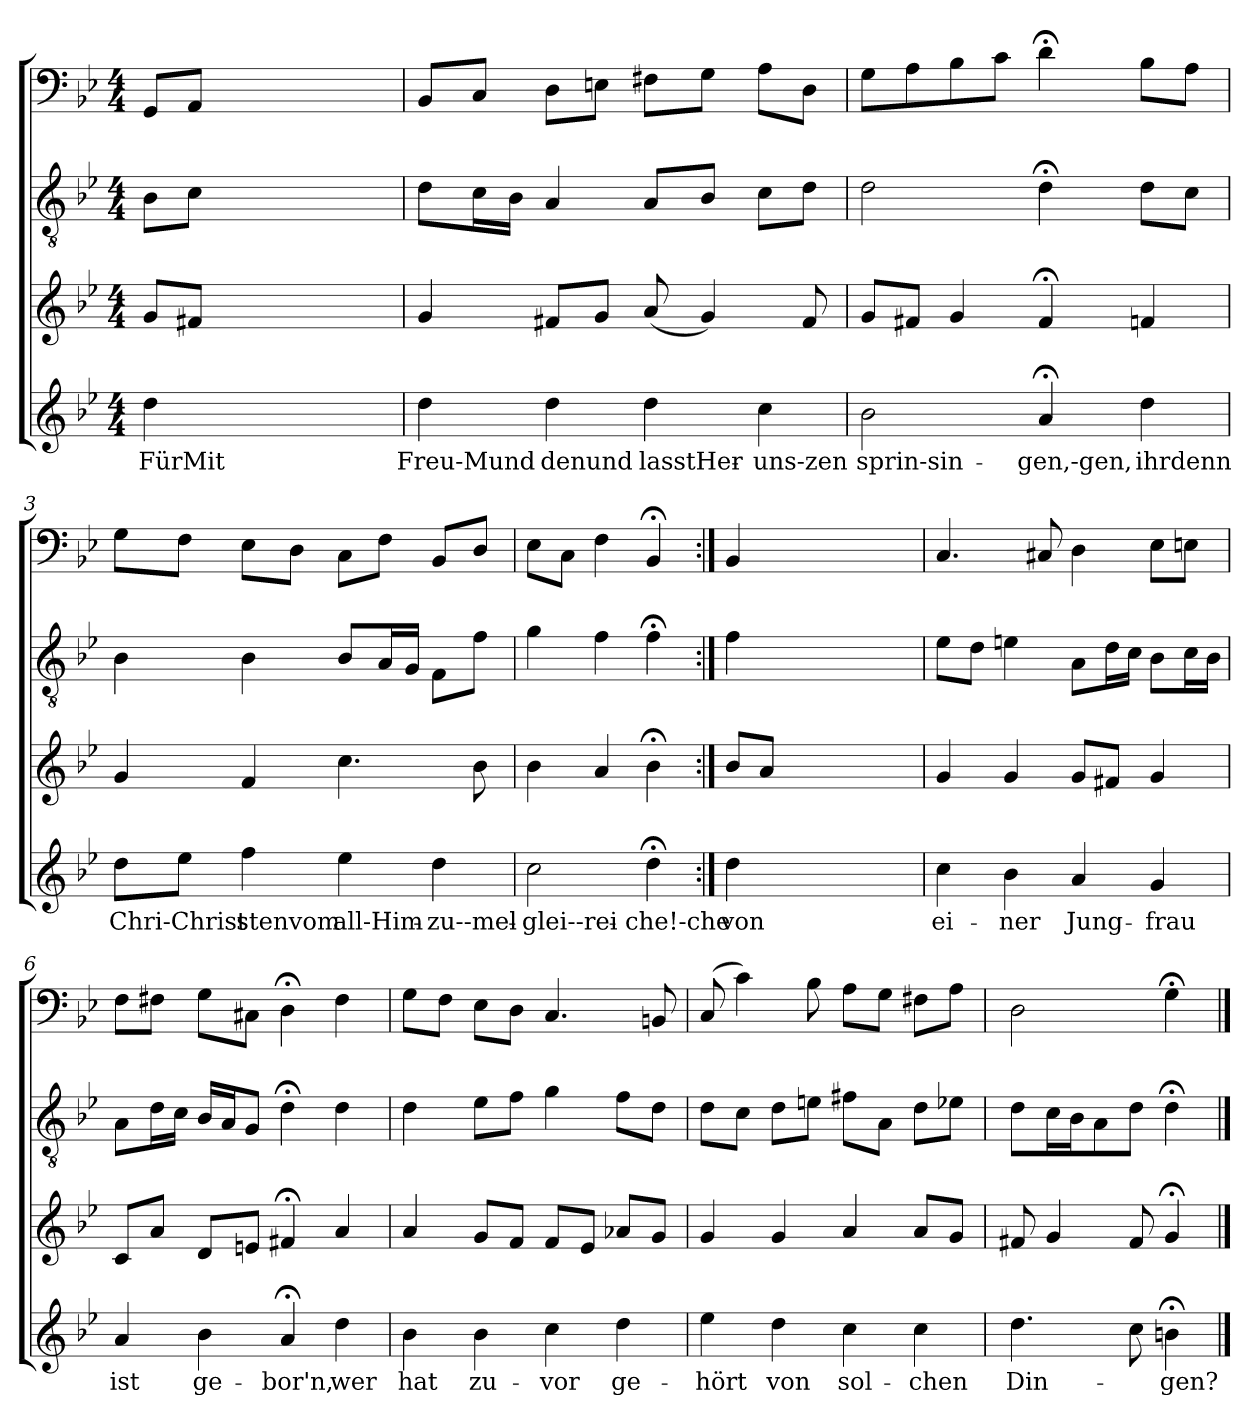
**kern	**text	**kern	**kern	**kern
*part4	*part4	*part3	*part2	*part1
*staff4	*staff4	*staff3	*staff2	*staff1
*clefG2	*	*clefG2	*clefGv2	*clefF4
*k[b-e-]	*	*k[b-e-]	*k[b-e-]	*k[b-e-]
*g:	*	*g:	*g:	*g:
*M4/4	*	*M4/4	*M4/4	*M4/4
=	=	=	=	=
4dd\	FürMit	8g/L	8B-\L	8GG/L
.	.	8f#X/J	8c\J	8AA/J
2ryy	.	2ryy	2ryy	2ryy
4ryy	.	4ryy	4ryy	4ryy
=1	=1	=1	=1	=1
4dd\	Freu-Mund	4g/	8d\L	8BB-/L
.	.	.	16c\L	8C/J
.	.	.	16B-\JJ	.
4dd\	-denund	8f#X/L	4A/	8D\L
.	.	8g/J	.	8En\J
4dd\	lasstHer-	(8a/	8A/L	8F#X\L
.	.	4g/)	8B-/J	8G\J
4cc\	uns-zen	.	8c\L	8A\L
.	.	8f#/	8d\J	8D\J
=2	=2	=2	=2	=2
2b-\	sprin-sin-	8g/L	2d\	8G\L
.	.	8f#X/J	.	8A\
.	.	4g/	.	8B-\
.	.	.	.	8c\J
4a;</	-gen,-gen,	4f#;</	4d;<\	4d;<\
4dd\	ihrdenn	4fn/	8d\L	8B-\L
.	.	.	8c\J	8A\J
=3	=3	=3	=3	=3
8dd\L	Chri-Christ	4g/	4B-\	8G\L
8ee-\J	.	.	.	8F\J
4ff\	-stenvom	4f/	4B-\	8E-\L
.	.	.	.	8D\J
4ee-\	all-Him-	4.cc\	8B-/L	8C\L
.	.	.	16A/L	8F\J
.	.	.	16G/JJ	.
4dd\	-zu--mel-	.	8F\L	8BB-/L
.	.	8b-\	8f\J	8D/J
=4	=4	=4	=4	=4
2cc\	-glei--rei-	4b-\	4g\	8E-\L
.	.	.	.	8C\J
.	.	4a/	4f\	4F\
4dd;<\	-che!-che	4b-;<\	4f;<\	4BB-;</
=:|!	=:|!	=:|!	=:|!	=:|!
4dd\	von	8b-/L	4f\	4BB-/
.	.	8a/J	.	.
2ryy	.	2ryy	2ryy	2ryy
4ryy	.	4ryy	4ryy	4ryy
=5	=5	=5	=5	=5
4cc\	ei-	4g/	8e-\L	4.C/
.	.	.	8d\J	.
4b-\	-ner	4g/	4en\	.
.	.	.	.	8C#X/
4a/	Jung-	8g/L	8A\L	4D\
.	.	8f#X/J	16d\L	.
.	.	.	16c\JJ	.
4g/	-frau	4g/	8B-\L	8E-\L
.	.	.	16c\L	8En\J
.	.	.	16B-\JJ	.
=6	=6	=6	=6	=6
4a/	ist	8c/L	8A\L	8F\L
.	.	8a/J	16d\L	8F#X\J
.	.	.	16c\JJ	.
4b-\	ge-	8d/L	16B-/LL	8G\L
.	.	.	16A/J	.
.	.	8en/J	8G/J	8C#X\J
4a;</	-bor'n,	4f#X;</	4d;<\	4D;<\
4dd\	wer	4a/	4d\	4F#\
=7	=7	=7	=7	=7
4b-\	hat	4a/	4d\	8G\L
.	.	.	.	8F\J
4b-\	zu-	8g/L	8e-\L	8E-\L
.	.	8f/J	8f\J	8D\J
4cc\	-vor	8f/L	4g\	4.C/
.	.	8e-/J	.	.
4dd\	ge-	8a-X/L	8f\L	.
.	.	8g/J	8d\J	8BBn/
=8	=8	=8	=8	=8
4ee-\	-hört	4g/	8d\L	(8C/
.	.	.	8c\J	4c\)
4dd\	von	4g/	8d\L	.
.	.	.	8en\J	8B-\
4cc\	sol-	4a/	8f#X\L	8A\L
.	.	.	8A\J	8G\J
4cc\	-chen	8a/L	8d\L	8F#X\L
.	.	8g/J	8e-X\J	8A\J
=9	=9	=9	=9	=9
4.dd\	Din-	8f#X/	8d\L	2D\
.	.	4g/	16c\L	.
.	.	.	16B-\J	.
.	.	.	8A\	.
8cc\	.	8f#/	8d\J	.
4bn;<\	-gen?	4g;</	4d;<\	4G;<\
==	==	==	==	==
*-	*-	*-	*-	*-
